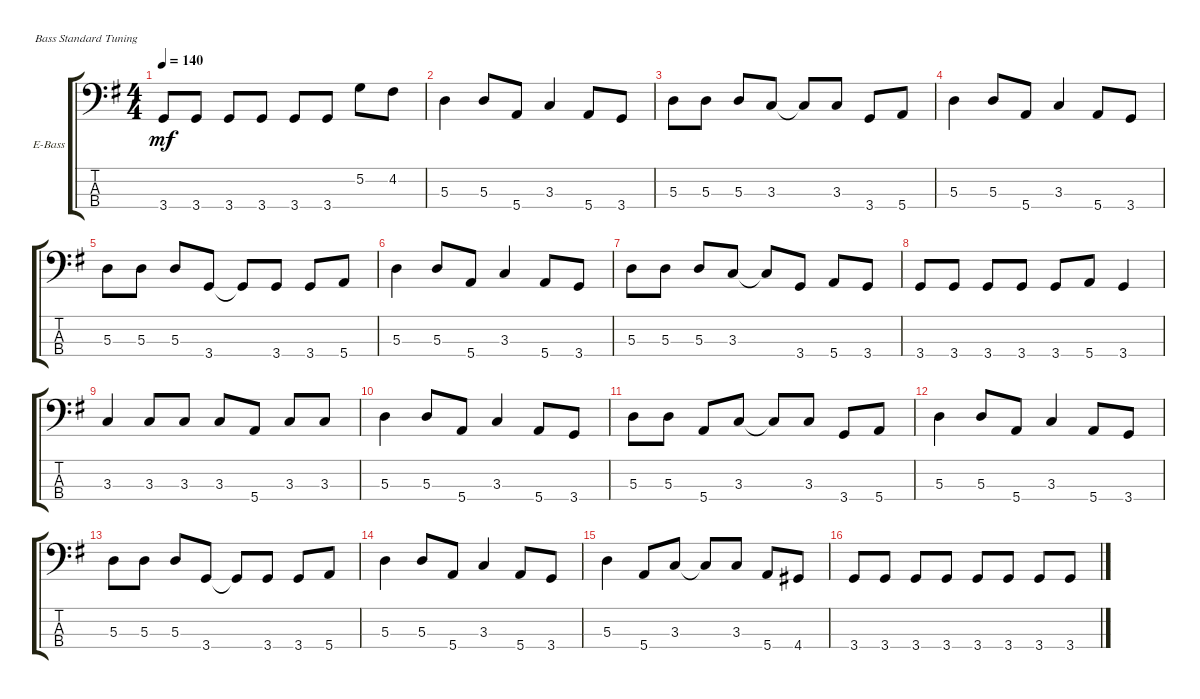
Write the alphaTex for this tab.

\defaultSystemsLayout 4
\bracketExtendMode groupsimilarinstruments
\firstSystemTrackNameOrientation horizontal
\otherSystemsTrackNameOrientation horizontal
\track ("Electric Bass" "E-Bass") {instrument electricbassfinger}
\staff {score tabs}
\tuning (G2 D2 A1 E1)
\ts (4 4)
\tempo 140
\clef f4
\ks g
3.4.8{dy mf} 3.4.8 3.4.8 3.4.8 3.4.8 3.4.8 5.2.8 4.2.8 |
5.3.4 5.3.8 5.4.8 3.3.4 5.4.8 3.4.8 |
5.3.8 5.3.8 5.3.8 3.3.8 3.3{t}.8 3.3.8 3.4.8 5.4.8 |
5.3.4 5.3.8 5.4.8 3.3.4 5.4.8 3.4.8 |
5.3.8 5.3.8 5.3.8 3.4.8 3.4{t}.8 3.4.8 3.4.8 5.4.8 |
5.3.4 5.3.8 5.4.8 3.3.4 5.4.8 3.4.8 |
5.3.8 5.3.8 5.3.8 3.3.8 3.3{t}.8 3.4.8 5.4.8 3.4.8 |
3.4.8 3.4.8 3.4.8 3.4.8 3.4.8 5.4.8 3.4.4 |
3.3.4 3.3.8 3.3.8 3.3.8 5.4.8 3.3.8 3.3.8 |
5.3.4 5.3.8 5.4.8 3.3.4 5.4.8 3.4.8 |
5.3.8 5.3.8 5.4.8 3.3.8 3.3{t}.8 3.3.8 3.4.8 5.4.8 |
5.3.4 5.3.8 5.4.8 3.3.4 5.4.8 3.4.8 |
5.3.8 5.3.8 5.3.8 3.4.8 3.4{t}.8 3.4.8 3.4.8 5.4.8 |
5.3.4 5.3.8 5.4.8 3.3.4 5.4.8 3.4.8 |
5.3.4 5.4.8 3.3.8 3.3{t}.8 3.3.8 5.4.8 4.4.8 |
3.4.8 3.4.8 3.4.8 3.4.8 3.4.8 3.4.8 3.4.8 3.4.8
